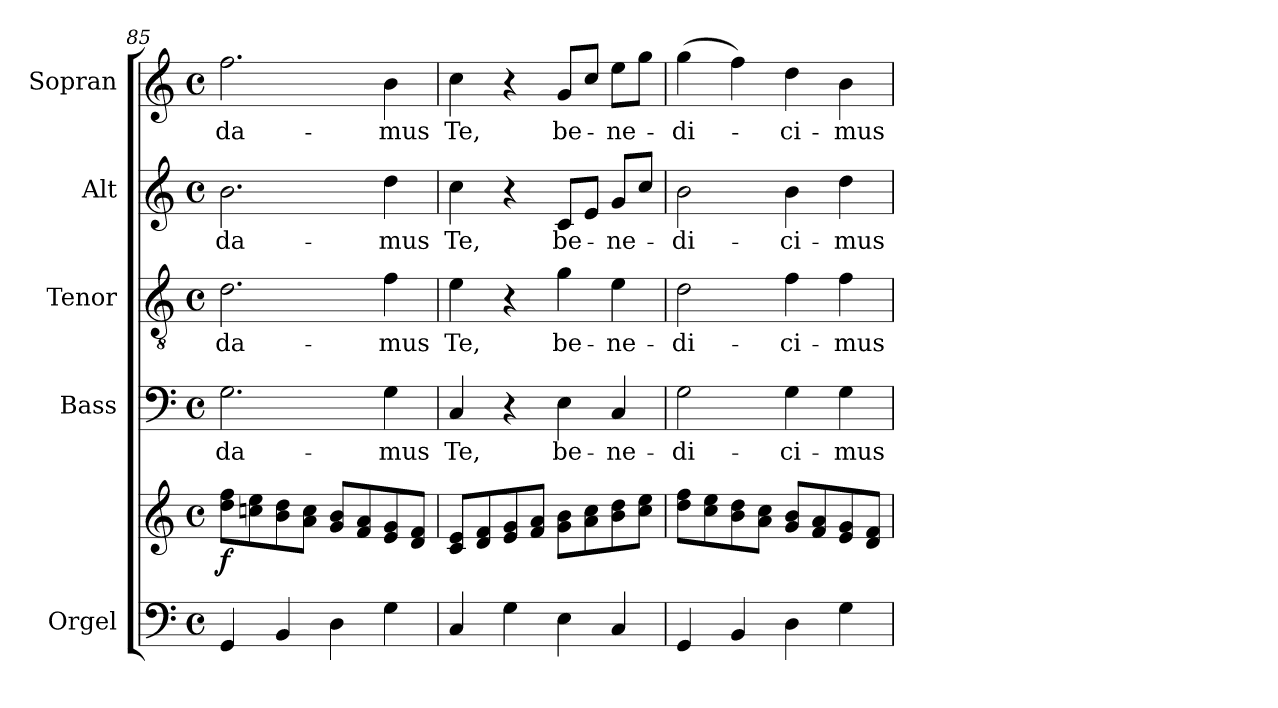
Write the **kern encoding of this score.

**kern	**kern	**dynam	**kern	**text	**kern	**text	**kern	**text	**kern	**text
*part5	*part5	*part5	*part4	*part4	*part3	*part3	*part2	*part2	*part1	*part1
*staff6	*staff5	*staff5/6	*staff4	*staff4	*staff3	*staff3	*staff2	*staff2	*staff1	*staff1
*I"Orgel	*	*	*I"Bass	*	*I"Tenor	*	*I"Alt	*	*I"Sopran	*
*I'Org.	*	*	*I'B.	*	*I'T.	*	*I'A.	*	*I'S.	*
*clefF4	*clefG2	*	*clefF4	*	*clefGv2	*	*clefG2	*	*clefG2	*
*k[]	*k[]	*	*k[]	*	*k[]	*	*k[]	*	*k[]	*
*C:	*C:	*	*C:	*	*C:	*	*C:	*	*C:	*
*M4/4	*M4/4	*	*M4/4	*	*M4/4	*	*M4/4	*	*M4/4	*
*met(c)	*met(c)	*	*met(c)	*	*met(c)	*	*met(c)	*	*met(c)	*
=85	=85	=85	=85	=85	=85	=85	=85	=85	=85	=85
!	!	!LO:DY:b	!	!LO:LY:b	!	!LO:LY:b	!	!LO:LY:b	!	!LO:LY:b
4GG/	8dd\ 8ff\L	f	2.G\	-da-	2.d\	-da-	2.b\	-da-	2.ff\	-da-
.	8ccn\ 8ee\	.	.	.	.	.	.	.	.	.
4BB/	8b\ 8dd\	.	.	.	.	.	.	.	.	.
.	8a\ 8cc\J	.	.	.	.	.	.	.	.	.
4D\	8g/ 8b/L	.	.	.	.	.	.	.	.	.
.	8f/ 8a/	.	.	.	.	.	.	.	.	.
!	!	!	!	!LO:LY:b	!	!LO:LY:b	!	!LO:LY:b	!	!LO:LY:b
4G\	8e/ 8g/	.	4G\	-mus	4f\	-mus	4dd\	-mus	4b\	-mus
.	8d/ 8f/J	.	.	.	.	.	.	.	.	.
=86	=86	=86	=86	=86	=86	=86	=86	=86	=86	=86
!	!	!	!	!LO:LY:b	!	!LO:LY:b	!	!LO:LY:b	!	!LO:LY:b
4C/	8c/ 8e/L	.	4C/	Te,	4e\	Te,	4cc\	Te,	4cc\	Te,
.	8d/ 8f/	.	.	.	.	.	.	.	.	.
4G\	8e/ 8g/	.	4r	.	4r	.	4r	.	4r	.
.	8f/ 8a/J	.	.	.	.	.	.	.	.	.
!	!	!	!	!LO:LY:b	!	!LO:LY:b	!	!LO:LY:b	!	!LO:LY:b
4E\	8g\ 8b\L	.	4E\	be-	4g\	be-	8c/L	be-	8g/L	be-
.	8a\ 8cc\	.	.	.	.	.	8e/J	.	8cc/J	.
!	!	!	!	!LO:LY:b	!	!LO:LY:b	!	!LO:LY:b	!	!LO:LY:b
4C/	8b\ 8dd\	.	4C/	-ne-	4e\	-ne-	8g/L	-ne-	8ee\L	-ne-
.	8cc\ 8ee\J	.	.	.	.	.	8cc/J	.	8gg\J	.
=87	=87	=87	=87	=87	=87	=87	=87	=87	=87	=87
!	!	!	!	!LO:LY:b	!	!LO:LY:b	!	!LO:LY:b	!	!LO:LY:b
4GG/	8dd\ 8ff\L	.	2G\	-di-	2d\	-di-	2b\	-di-	(>4gg\	-di-
.	8cc\ 8ee\	.	.	.	.	.	.	.	.	.
4BB/	8b\ 8dd\	.	.	.	.	.	.	.	4ff\)	.
.	8a\ 8cc\J	.	.	.	.	.	.	.	.	.
!	!	!	!	!LO:LY:b	!	!LO:LY:b	!	!LO:LY:b	!	!LO:LY:b
4D\	8g/ 8b/L	.	4G\	-ci-	4f\	-ci-	4b\	-ci-	4dd\	-ci-
.	8f/ 8a/	.	.	.	.	.	.	.	.	.
!	!	!	!	!LO:LY:b	!	!LO:LY:b	!	!LO:LY:b	!	!LO:LY:b
4G\	8e/ 8g/	.	4G\	-mus	4f\	-mus	4dd\	-mus	4b\	-mus
.	8d/ 8f/J	.	.	.	.	.	.	.	.	.
=	=	=	=	=	=	=	=	=	=	=
*-	*-	*-	*-	*-	*-	*-	*-	*-	*-	*-
